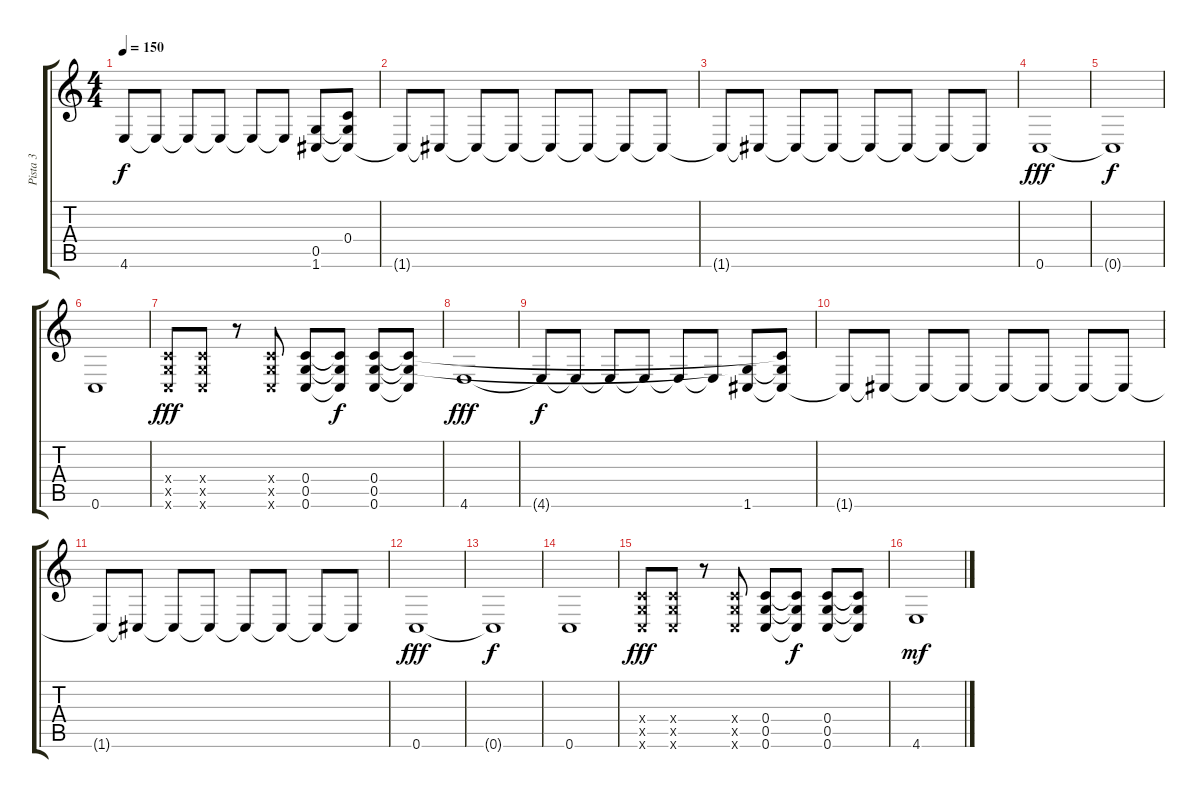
\track ("Pista 3" "Pista 3") {instrument overdrivenguitar}
\staff {score tabs}
\tuning (E4 C4 G3 C3 G2 C2) {hide}
\ts (4 4)
\tempo 150
\clef g2
\ks c
4.6{t}.8{dy f} 4.6{t}.8 4.6{t}.8 4.6{t}.8 4.6{t}.8 4.6{t}.8 (0.5{t} 1.6).8 (0.4{t} 0.5{t} 1.6{t}).8 |
1.6{t}.8 1.6{t}.8 1.6{t}.8 1.6{t}.8 1.6{t}.8 1.6{t}.8 1.6{t}.8 1.6{t}.8 |
1.6{t}.8 1.6{t}.8 1.6{t}.8 1.6{t}.8 1.6{t}.8 1.6{t}.8 1.6{t}.8 1.6{t}.8 |
0.6.1{dy fff} |
0.6{t}.1{dy f} |
0.6.1 |
(0.4{x} 0.5{x} 0.6{x}).8{dy fff} (0.4{x} 0.5{x} 0.6{x}).8 r.8 (0.4{x} 0.5{x} 0.6{x}).8 (0.4 0.5 0.6).8 (0.4{t} 0.5{t} 0.6{t}).8{dy f} (0.4 0.5 0.6).8 (0.4{t} 0.5{t} 0.6{t}).8 |
4.6.1{dy fff} |
4.6{t}.8{dy f} 4.6{t}.8 4.6{t}.8 4.6{t}.8 4.6{t}.8 4.6{t}.8 (0.5{t} 1.6).8 (0.4{t} 0.5{t} 1.6{t}).8 |
1.6{t}.8 1.6{t}.8 1.6{t}.8 1.6{t}.8 1.6{t}.8 1.6{t}.8 1.6{t}.8 1.6{t}.8 |
1.6{t}.8 1.6{t}.8 1.6{t}.8 1.6{t}.8 1.6{t}.8 1.6{t}.8 1.6{t}.8 1.6{t}.8 |
0.6.1{dy fff} |
0.6{t}.1{dy f} |
0.6.1 |
(0.4{x} 0.5{x} 0.6{x}).8{dy fff} (0.4{x} 0.5{x} 0.6{x}).8 r.8 (0.4{x} 0.5{x} 0.6{x}).8 (0.4 0.5 0.6).8 (0.4{t} 0.5{t} 0.6{t}).8{dy f} (0.4 0.5 0.6).8 (0.4{t} 0.5{t} 0.6{t}).8 |
4.6.1{dy mf}
